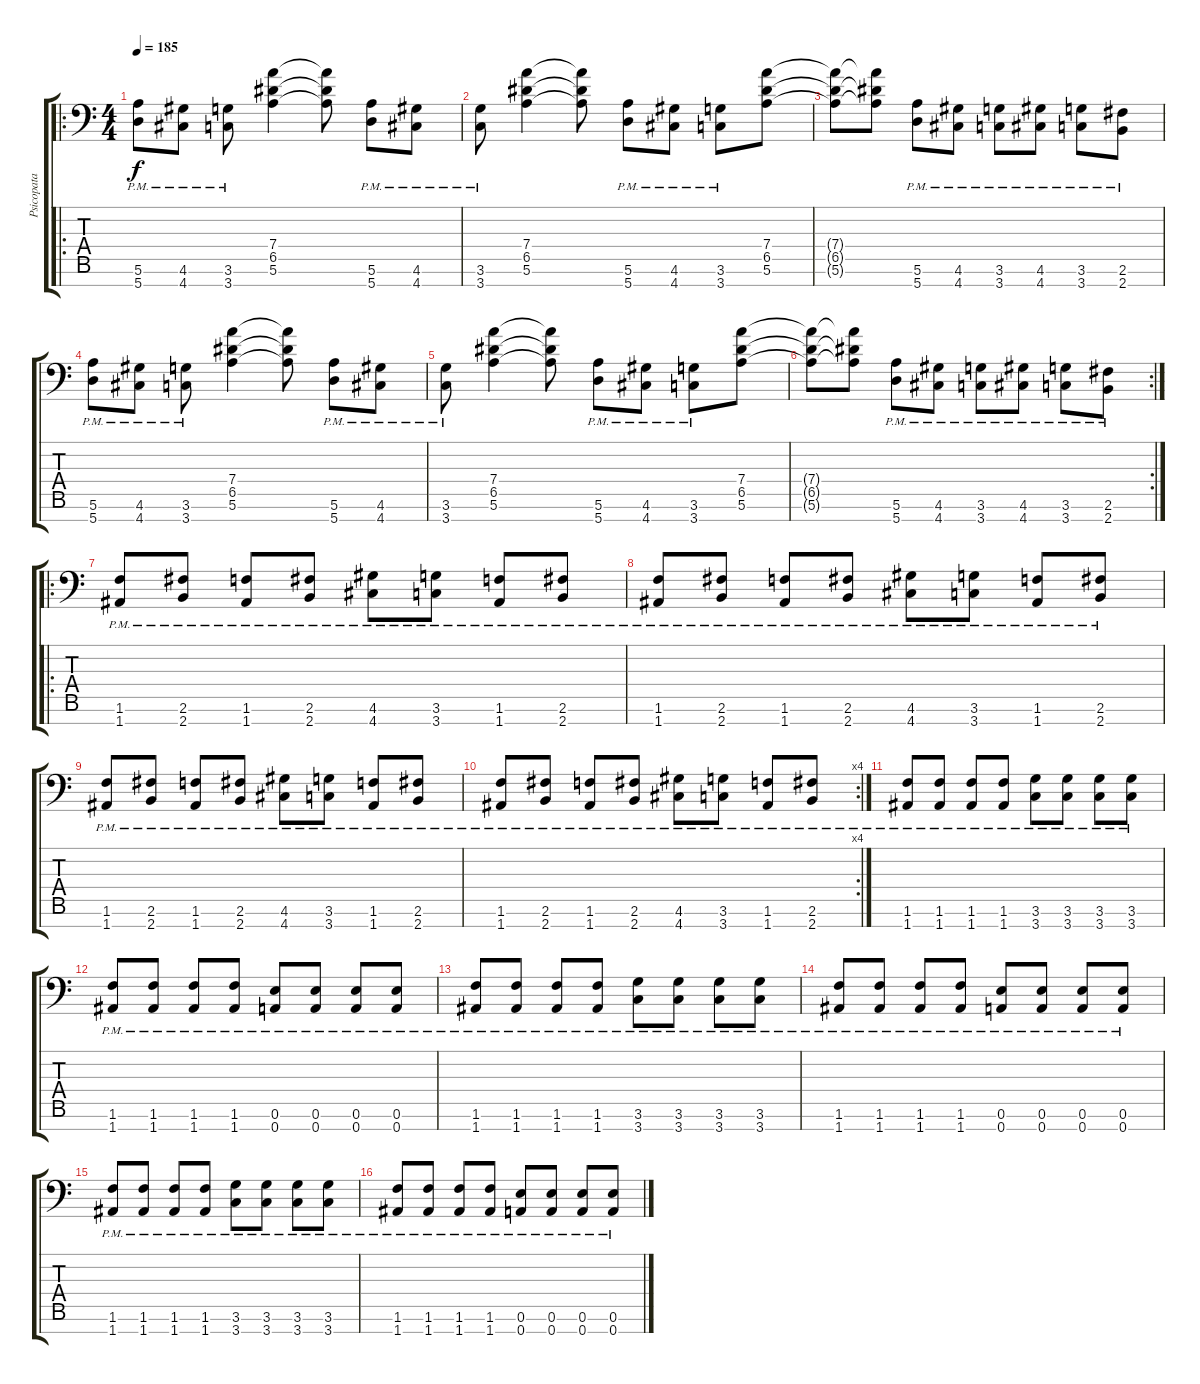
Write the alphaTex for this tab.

\track ("Psicopata Slam" "Psicopata ") {instrument distortionguitar}
\staff {score tabs}
\tuning (E4 B3 G3 D3 A2 E2 A1) {hide}
\ro
\ts (4 4)
\tempo 185
\clef f4
\ks c
(5.6{pm} 5.7{pm}).8{dy f} (4.6{pm} 4.7{pm}).8 (3.6{pm} 3.7{pm}).8 (7.4 6.5 5.6).4 (7.4{t} 6.5{t} 5.6{t}).8 (5.6{pm} 5.7{pm}).8 (4.6{pm} 4.7{pm}).8 |
(3.6{pm} 3.7{pm}).8 (7.4 6.5 5.6).4 (7.4{t} 6.5{t} 5.6{t}).8 (5.6{pm} 5.7{pm}).8 (4.6{pm} 4.7{pm}).8 (3.6{pm} 3.7{pm}).8 (7.4 6.5 5.6).8 |
(7.4{t} 6.5{t} 5.6{t}).8 (7.4{t} 6.5{t} 5.6{t}).8 (5.6{pm} 5.7{pm}).8 (4.6{pm} 4.7{pm}).8 (3.6{pm} 3.7{pm}).8 (4.6{pm} 4.7{pm}).8 (3.6{pm} 3.7{pm}).8 (2.6{pm} 2.7{pm}).8 |
(5.6{pm} 5.7{pm}).8 (4.6{pm} 4.7{pm}).8 (3.6{pm} 3.7{pm}).8 (7.4 6.5 5.6).4 (7.4{t} 6.5{t} 5.6{t}).8 (5.6{pm} 5.7{pm}).8 (4.6{pm} 4.7{pm}).8 |
(3.6{pm} 3.7{pm}).8 (7.4 6.5 5.6).4 (7.4{t} 6.5{t} 5.6{t}).8 (5.6{pm} 5.7{pm}).8 (4.6{pm} 4.7{pm}).8 (3.6{pm} 3.7{pm}).8 (7.4 6.5 5.6).8 |
\rc 2
(7.4{t} 6.5{t} 5.6{t}).8 (7.4{t} 6.5{t} 5.6{t}).8 (5.6{pm} 5.7{pm}).8 (4.6{pm} 4.7{pm}).8 (3.6{pm} 3.7{pm}).8 (4.6{pm} 4.7{pm}).8 (3.6{pm} 3.7{pm}).8 (2.6{pm} 2.7{pm}).8 |
\ro
(1.6{pm} 1.7{pm}).8 (2.6{pm} 2.7{pm}).8 (1.6{pm} 1.7{pm}).8 (2.6{pm} 2.7{pm}).8 (4.6{pm} 4.7{pm}).8 (3.6{pm} 3.7{pm}).8 (1.6{pm} 1.7{pm}).8 (2.6{pm} 2.7{pm}).8 |
(1.6{pm} 1.7{pm}).8 (2.6{pm} 2.7{pm}).8 (1.6{pm} 1.7{pm}).8 (2.6{pm} 2.7{pm}).8 (4.6{pm} 4.7{pm}).8 (3.6{pm} 3.7{pm}).8 (1.6{pm} 1.7{pm}).8 (2.6{pm} 2.7{pm}).8 |
(1.6{pm} 1.7{pm}).8 (2.6{pm} 2.7{pm}).8 (1.6{pm} 1.7{pm}).8 (2.6{pm} 2.7{pm}).8 (4.6{pm} 4.7{pm}).8 (3.6{pm} 3.7{pm}).8 (1.6{pm} 1.7{pm}).8 (2.6{pm} 2.7{pm}).8 |
\rc 4
(1.6{pm} 1.7{pm}).8 (2.6{pm} 2.7{pm}).8 (1.6{pm} 1.7{pm}).8 (2.6{pm} 2.7{pm}).8 (4.6{pm} 4.7{pm}).8 (3.6{pm} 3.7{pm}).8 (1.6{pm} 1.7{pm}).8 (2.6{pm} 2.7{pm}).8 |
(1.6{pm} 1.7{pm}).8 (1.6{pm} 1.7{pm}).8 (1.6{pm} 1.7{pm}).8 (1.6{pm} 1.7{pm}).8 (3.6{pm} 3.7{pm}).8 (3.6{pm} 3.7{pm}).8 (3.6{pm} 3.7{pm}).8 (3.6{pm} 3.7{pm}).8 |
(1.6{pm} 1.7{pm}).8 (1.6{pm} 1.7{pm}).8 (1.6{pm} 1.7{pm}).8 (1.6{pm} 1.7{pm}).8 (0.6{pm} 0.7{pm}).8 (0.6{pm} 0.7{pm}).8 (0.6{pm} 0.7{pm}).8 (0.6{pm} 0.7{pm}).8 |
(1.6{pm} 1.7{pm}).8 (1.6{pm} 1.7{pm}).8 (1.6{pm} 1.7{pm}).8 (1.6{pm} 1.7{pm}).8 (3.6{pm} 3.7{pm}).8 (3.6{pm} 3.7{pm}).8 (3.6{pm} 3.7{pm}).8 (3.6{pm} 3.7{pm}).8 |
(1.6{pm} 1.7{pm}).8 (1.6{pm} 1.7{pm}).8 (1.6{pm} 1.7{pm}).8 (1.6{pm} 1.7{pm}).8 (0.6{pm} 0.7{pm}).8 (0.6{pm} 0.7{pm}).8 (0.6{pm} 0.7{pm}).8 (0.6{pm} 0.7{pm}).8 |
(1.6{pm} 1.7{pm}).8 (1.6{pm} 1.7{pm}).8 (1.6{pm} 1.7{pm}).8 (1.6{pm} 1.7{pm}).8 (3.6{pm} 3.7{pm}).8 (3.6{pm} 3.7{pm}).8 (3.6{pm} 3.7{pm}).8 (3.6{pm} 3.7{pm}).8 |
(1.6{pm} 1.7{pm}).8 (1.6{pm} 1.7{pm}).8 (1.6{pm} 1.7{pm}).8 (1.6{pm} 1.7{pm}).8 (0.6{pm} 0.7{pm}).8 (0.6{pm} 0.7{pm}).8 (0.6{pm} 0.7{pm}).8 (0.6{pm} 0.7{pm}).8
